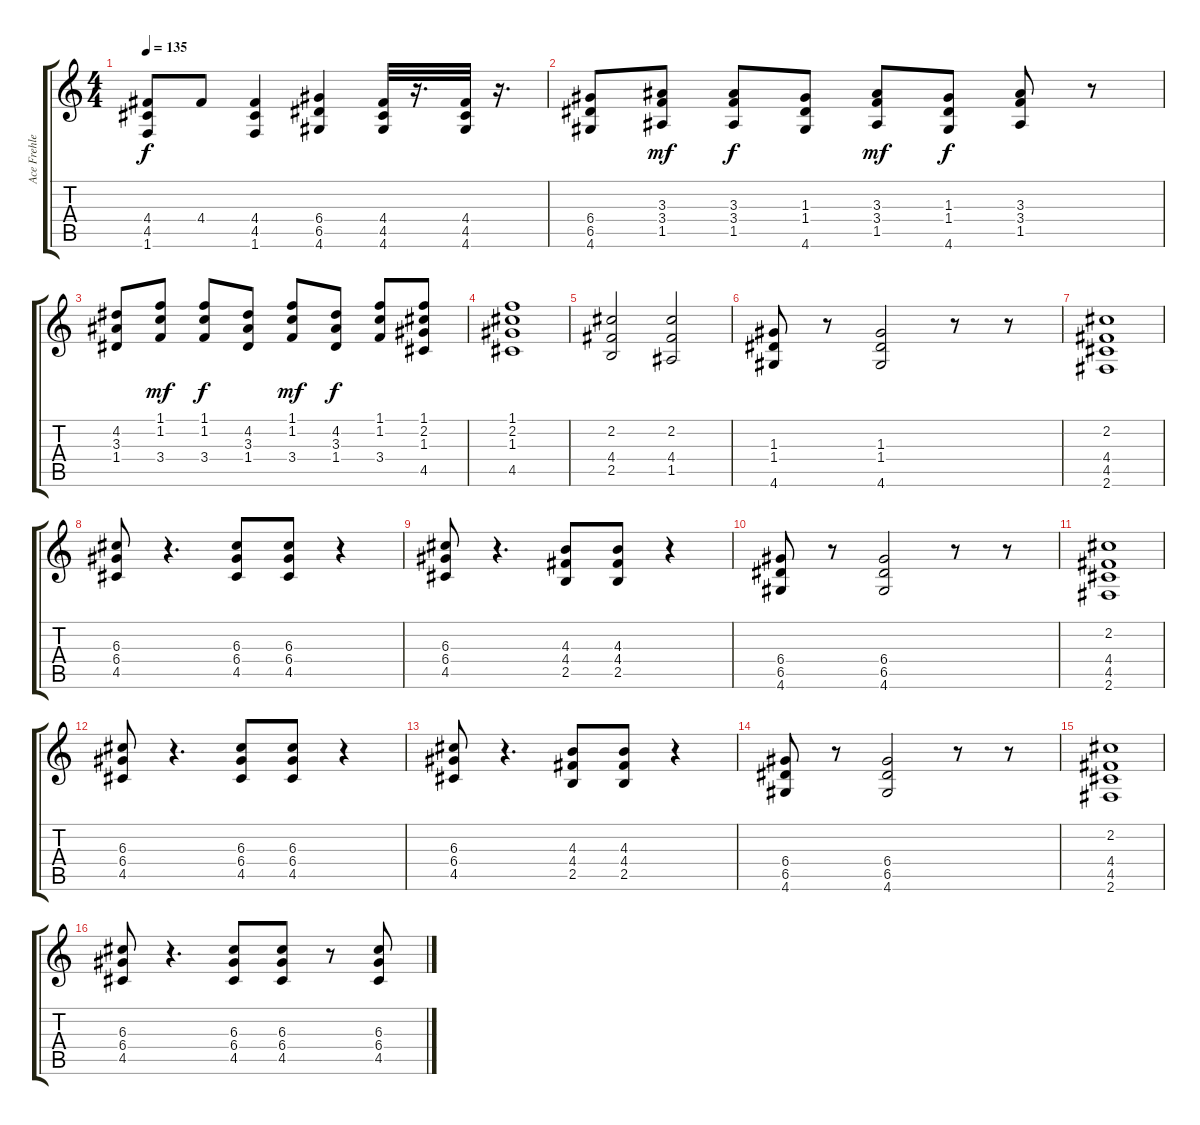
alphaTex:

\track ("Ace Frehley" "Ace Frehle") {instrument distortionguitar}
\staff {score tabs}
\tuning (E4 B3 G3 D3 A2 E2) {hide}
\ts (4 4)
\tempo 135
\clef g2
\ks c
(4.4{t} 4.5{t} 1.6{t}).8{dy f} 4.4.8 (4.4 4.5 1.6).4 (6.4 6.5 4.6).4 (4.4 4.5 4.6).32 r.16{d} (4.4 4.5 4.6).32 r.16{d} |
(6.4 6.5 4.6).8 (3.3 3.4 1.5).8{dy mf} (3.3 3.4 1.5).8{dy f} (1.3 1.4 4.6).8 (3.3 3.4 1.5).8{dy mf} (1.3 1.4 4.6).8{dy f} (3.3 3.4 1.5).8 r.8 |
(4.2 3.3 1.4).8 (1.1 1.2 3.4).8{dy mf} (1.1 1.2 3.4).8{dy f} (4.2 3.3 1.4).8 (1.1 1.2 3.4).8{dy mf} (4.2 3.3 1.4).8{dy f} (1.1 1.2 3.4).8 (1.1 2.2 1.3 4.5).8 |
(1.1 2.2 1.3 4.5).1 |
(2.2 4.4 2.5).2 (2.2 4.4 1.5).2 |
(1.3 1.4 4.6).8 r.8 (1.3 1.4 4.6).2 r.8 r.8 |
(2.2 4.4 4.5 2.6).1 |
(6.3 6.4 4.5).8 r.4{d} (6.3 6.4 4.5).8 (6.3 6.4 4.5).8 r.4 |
(6.3 6.4 4.5).8 r.4{d} (4.3 4.4 2.5).8 (4.3 4.4 2.5).8 r.4 |
(6.4 6.5 4.6).8 r.8 (6.4 6.5 4.6).2 r.8 r.8 |
(2.2 4.4 4.5 2.6).1 |
(6.3 6.4 4.5).8 r.4{d} (6.3 6.4 4.5).8 (6.3 6.4 4.5).8 r.4 |
(6.3 6.4 4.5).8 r.4{d} (4.3 4.4 2.5).8 (4.3 4.4 2.5).8 r.4 |
(6.4 6.5 4.6).8 r.8 (6.4 6.5 4.6).2 r.8 r.8 |
(2.2 4.4 4.5 2.6).1 |
(6.3 6.4 4.5).8 r.4{d} (6.3 6.4 4.5).8 (6.3 6.4 4.5).8 r.8 (6.3 6.4 4.5).8
